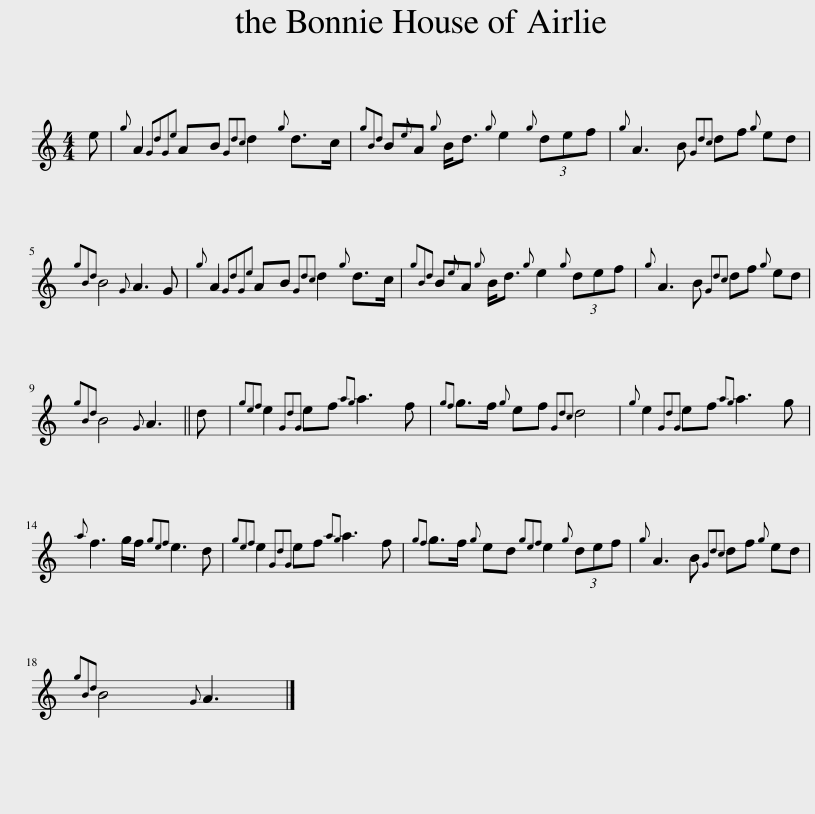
X:1
L:1/8
M:4/4
I:linebreak $
K:C
V:1 treble
V:1
 e |{g} A2{GdGe} AB{Gdc} d2{g} d>c |{gBd} B{e}A{g} B<d{g} e2{g} (3def |{g} A3 B{Gdc} df{g} ed |${gBd} B4{G} A3 G | %5
{g} A2{GdGe} AB{Gdc} d2{g} d>c |{gBd} B{e}A{g} B<d{g} e2{g} (3def |{g} A3 B{Gdc} df{g} ed |${gBd} B4{G} A3 || d | %10
{gef} e2{GdG} ef{ag} a3 f |{gf} g>f{g} ef{Gdc} d4 |{g} e2{GdG} ef{ag} a3 g |${a} f3 g/f/{gef} e3 d |{gef} e2{GdG} ef{ag} a3 f | %15
{gf} g>f{g} ed{gef} e2{g} (3def |{g} A3 B{Gdc} df{g} ed |${gBd} B4{G} A3 |] %18
